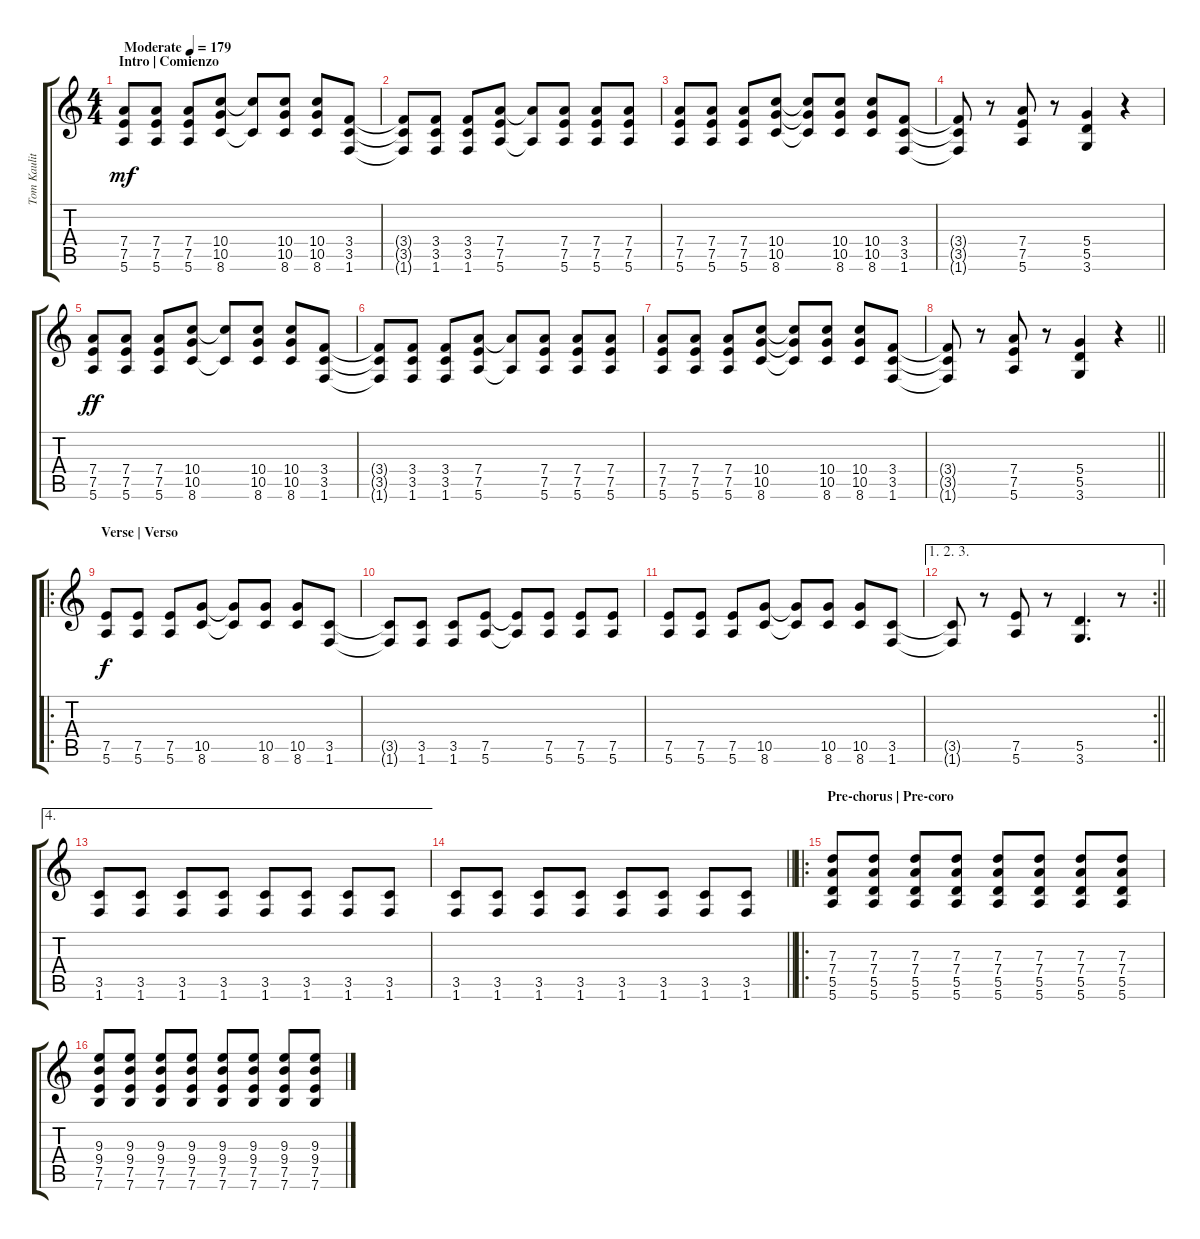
\track ("Tom Kaulitz (1st)" "Tom Kaulit") {instrument overdrivenguitar}
\staff {score tabs}
\tuning (E4 B3 G3 D3 A2 E2) {hide}
\ts (4 4)
\section ("" "Intro | Comienzo")
\tempo (179 "Moderate")
\clef g2
\ks c
(7.4 7.5 5.6).8{dy mf instrument overdrivenguitar} (7.4 7.5 5.6).8 (7.4 7.5 5.6).8 (10.4 10.5 8.6).8 (10.4{t} 8.6{t}).8 (10.4 10.5 8.6).8 (10.4 10.5 8.6).8 (3.4 3.5 1.6).8 |
(3.4{t} 3.5{t} 1.6{t}).8 (3.4 3.5 1.6).8 (3.4 3.5 1.6).8 (7.4 7.5 5.6).8 (7.4{t} 5.6{t}).8 (7.4 7.5 5.6).8 (7.4 7.5 5.6).8 (7.4 7.5 5.6).8 |
(7.4 7.5 5.6).8 (7.4 7.5 5.6).8 (7.4 7.5 5.6).8 (10.4 10.5 8.6).8 (10.4{t} 10.5{t} 8.6{t}).8 (10.4 10.5 8.6).8 (10.4 10.5 8.6).8 (3.4 3.5 1.6).8 |
(3.4{t} 3.5{t} 1.6{t}).8 r.8 (7.4 7.5 5.6).8 r.8 (5.4 5.5 3.6).4 r.4 |
(7.4 7.5 5.6).8{dy ff} (7.4 7.5 5.6).8 (7.4 7.5 5.6).8 (10.4 10.5 8.6).8 (10.4{t} 8.6{t}).8 (10.4 10.5 8.6).8 (10.4 10.5 8.6).8 (3.4 3.5 1.6).8 |
(3.4{t} 3.5{t} 1.6{t}).8 (3.4 3.5 1.6).8 (3.4 3.5 1.6).8 (7.4 7.5 5.6).8 (7.4{t} 5.6{t}).8 (7.4 7.5 5.6).8 (7.4 7.5 5.6).8 (7.4 7.5 5.6).8 |
(7.4 7.5 5.6).8 (7.4 7.5 5.6).8 (7.4 7.5 5.6).8 (10.4 10.5 8.6).8 (10.4{t} 10.5{t} 8.6{t}).8 (10.4 10.5 8.6).8 (10.4 10.5 8.6).8 (3.4 3.5 1.6).8 |
\barLineRight lightlight
(3.4{t} 3.5{t} 1.6{t}).8 r.8 (7.4 7.5 5.6).8 r.8 (5.4 5.5 3.6).4 r.4 |
\ro
\section ("" "Verse | Verso")
(7.5 5.6).8{dy f instrument electricguitarclean} (7.5 5.6).8 (7.5 5.6).8 (10.5 8.6).8 (10.5{t} 8.6{t}).8 (10.5 8.6).8 (10.5 8.6).8 (3.5 1.6).8 |
(3.5{t} 1.6{t}).8 (3.5 1.6).8 (3.5 1.6).8 (7.5 5.6).8 (7.5{t} 5.6{t}).8 (7.5 5.6).8 (7.5 5.6).8 (7.5 5.6).8 |
(7.5 5.6).8 (7.5 5.6).8 (7.5 5.6).8 (10.5 8.6).8 (10.5{t} 8.6{t}).8 (10.5 8.6).8 (10.5 8.6).8 (3.5 1.6).8 |
\ae (1 2 3)
\rc 2
\barLineRight lightlight
(3.5{t} 1.6{t}).8 r.8 (7.5 5.6).8 r.8 (5.5 3.6).4{d} r.8 |
\ae 4
(3.5 1.6).8 (3.5 1.6).8 (3.5 1.6).8 (3.5 1.6).8 (3.5 1.6).8 (3.5 1.6).8 (3.5 1.6).8 (3.5 1.6).8 |
\barLineRight lightlight
(3.5 1.6).8 (3.5 1.6).8 (3.5 1.6).8 (3.5 1.6).8 (3.5 1.6).8 (3.5 1.6).8 (3.5 1.6).8 (3.5 1.6).8 |
\ro
\section ("" "Pre-chorus | Pre-coro")
(7.3 7.4 5.5 5.6).8{instrument distortionguitar} (7.3 7.4 5.5 5.6).8 (7.3 7.4 5.5 5.6).8 (7.3 7.4 5.5 5.6).8 (7.3 7.4 5.5 5.6).8 (7.3 7.4 5.5 5.6).8 (7.3 7.4 5.5 5.6).8 (7.3 7.4 5.5 5.6).8 |
(9.3 9.4 7.5 7.6).8 (9.3 9.4 7.5 7.6).8 (9.3 9.4 7.5 7.6).8 (9.3 9.4 7.5 7.6).8 (9.3 9.4 7.5 7.6).8 (9.3 9.4 7.5 7.6).8 (9.3 9.4 7.5 7.6).8 (9.3 9.4 7.5 7.6).8
